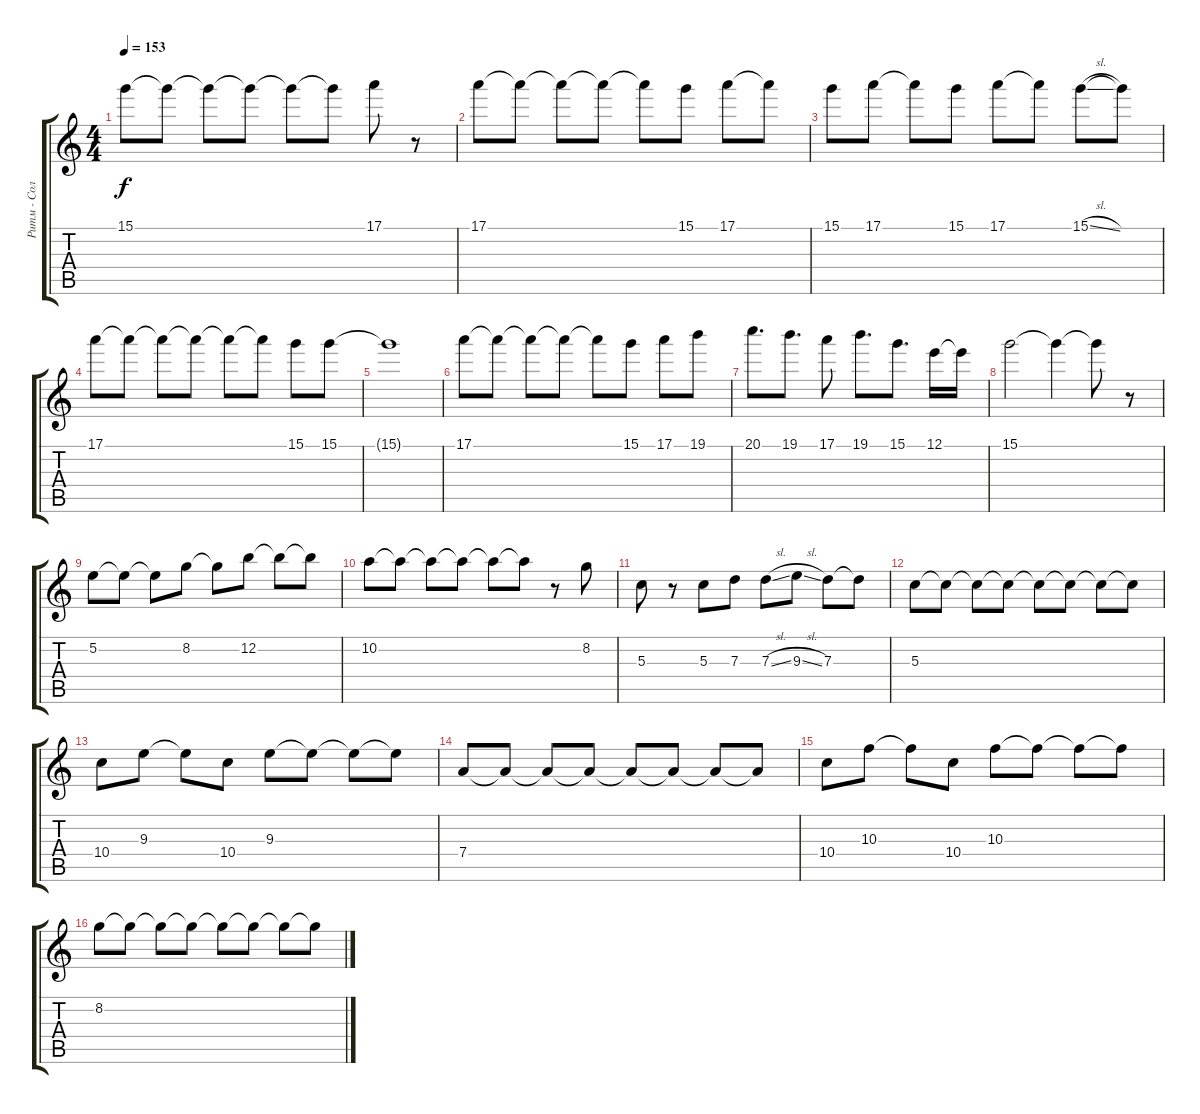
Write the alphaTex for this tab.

\track ("Ритм - Соло" "Ритм - Сол") {instrument overdrivenguitar}
\staff {score tabs}
\tuning (E4 B3 G3 D3 A2 E2) {hide}
\ts (4 4)
\tempo 153
\clef g2
\ks c
15.1.8{dy f} 15.1{t}.8 15.1{t}.8 15.1{t}.8 15.1{t}.8 15.1{t}.8 17.1.8 r.8 |
17.1.8 17.1{t}.8 17.1{t}.8 17.1{t}.8 17.1{t}.8 15.1.8 17.1.8 17.1{t}.8 |
15.1.8 17.1.8 17.1{t}.8 15.1.8 17.1.8 17.1{t}.8 15.1{sl}.8 15.1{t}.8 |
17.1.8 17.1{t}.8 17.1{t}.8 17.1{t}.8 17.1{t}.8 17.1{t}.8 15.1.8 15.1.8 |
15.1{t}.1 |
17.1.8 17.1{t}.8 17.1{t}.8 17.1{t}.8 17.1{t}.8 15.1.8 17.1.8 19.1.8 |
20.1.8{d} 19.1.8{d} 17.1.8 19.1.8{d} 15.1.8{d} 12.1.16 12.1{t}.16 |
15.1.2 15.1{t}.4 15.1{t}.8 r.8 |
5.2.8 5.2{t}.8 5.2{t}.8 8.2.8 8.2{t}.8 12.2.8 12.2{t}.8 12.2{t}.8 |
10.2.8 10.2{t}.8 10.2{t}.8 10.2{t}.8 10.2{t}.8 10.2{t}.8 r.8 8.2.8 |
5.3.8 r.8 5.3.8 7.3.8 7.3{sl}.8 9.3{sl}.8 7.3.8 7.3{t}.8 |
5.3.8 5.3{t}.8 5.3{t}.8 5.3{t}.8 5.3{t}.8 5.3{t}.8 5.3{t}.8 5.3{t}.8 |
10.4.8 9.3.8 9.3{t}.8 10.4.8 9.3.8 9.3{t}.8 9.3{t}.8 9.3{t}.8 |
7.4.8 7.4{t}.8 7.4{t}.8 7.4{t}.8 7.4{t}.8 7.4{t}.8 7.4{t}.8 7.4{t}.8 |
10.4.8 10.3.8 10.3{t}.8 10.4.8 10.3.8 10.3{t}.8 10.3{t}.8 10.3{t}.8 |
8.2.8 8.2{t}.8 8.2{t}.8 8.2{t}.8 8.2{t}.8 8.2{t}.8 8.2{t}.8 8.2{t}.8
